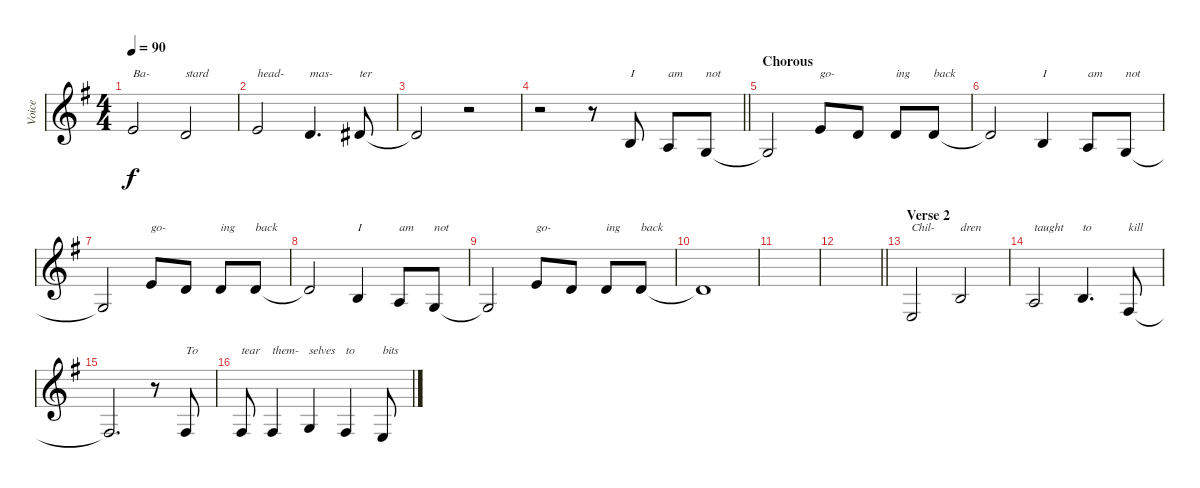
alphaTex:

\track ("Voice" "Voice") {instrument clarinet}
\staff {score}
\tuning (E4 B3 G3 D3) {hide}
\ts (4 4)
\tempo 90
\clef g2
\ks eminor
0.1.2{txt "Ba-" dy f} 3.2.2{txt "stard"} |
0.1.2{txt "head-"} 3.2.4{d txt "mas-"} 4.2.8{txt "ter"} |
4.2{t}.2 r.2 |
\barLineRight lightlight
r.2 r.8 0.2.8{txt "I"} 2.3.8{txt "am"} 0.3.8{txt "not"} |
\section ("" "Chorous")
0.3{t}.2 0.1.8{txt "go-"} 3.2.8 3.2.8{txt "ing"} 3.2.8{txt "back"} |
3.2{t}.2 0.2.4{txt "I"} 2.3.8{txt "am"} 0.3.8{txt "not"} |
0.3{t}.2 0.1.8{txt "go-"} 3.2.8 3.2.8{txt "ing"} 3.2.8{txt "back"} |
3.2{t}.2 0.2.4{txt "I"} 2.3.8{txt "am"} 0.3.8{txt "not"} |
0.3{t}.2 0.1.8{txt "go-"} 3.2.8 3.2.8{txt "ing"} 3.2.8{txt "back"} |
3.2{t}.1 |
|
\barLineRight lightlight
|
\section ("" "Verse 2")
2.4.2{txt "Chil-"} 0.2.2{txt "dren"} |
2.3.2{txt "taught"} 0.2.4{d txt "to"} 4.4.8{txt "kill"} |
4.4{t}.2{d} r.8 4.4.8{txt "To"} |
4.4.8{txt "tear"} 4.4.4{txt "them-"} 0.3.4{txt "selves"} 4.4.4{txt "to"} 2.4.8{txt "bits"}
